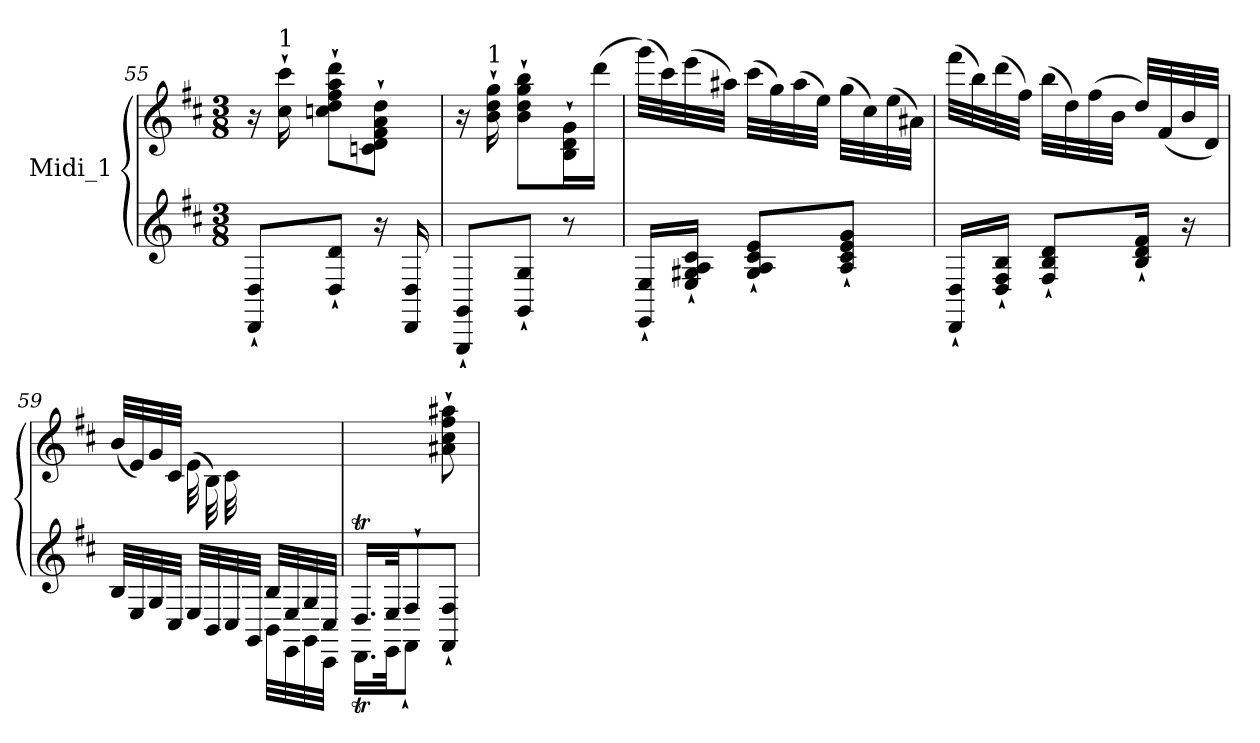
**kern	**kern
*part1	*part1
*staff2	*staff1
*I"Midi_1	*
!!LO:LB:g=z
*clefG2	*clefG2
*k[f#c#]	*k[f#c#]
*D:	*D:
*M3/8	*M3/8
=55	=55
8DD/` 8D/`L	16r
!	!LO:TX:a:t=1
.	16cc#\` 16ccc#\`
8D/` 8d/`J	8ccn\` 8dd\` 8ff#\` 8aa\` 8ddd\`L
16r	8cn\` 8d\` 8f#\` 8a\` 8dd\`J
16DD/ 16D/	.
=56	=56
8GGG/` 8GG/`L	16r
!	!LO:TX:a:t=1
.	16b\` 16dd\` 16gg\`
8GG/` 8G/`J	8b\` 8dd\` 8gg\` 8bb\`L
8r	16B\` 16d\` 16g\`L
.	(>16ddd\JJ
=57	=57
16EE/` 16E/`LL	(>32ggg\LLL)
.	32ccc#\)
16E/` 16G#X/` 16A/` 16c#/`JJ	(>32eee\
.	32aa#X\JJJ)
8G#/` 8A/` 8c#/` 8e/`L	(>32ccc#\LLL
.	32gg\)
.	(>32aa#\
.	32ee\JJJ)
8A/` 8c#/` 8e/` 8g/`J	(>32gg\LLL
.	32cc#\)
.	(>32ee\
.	32a#X\JJJ)
=58	=58
16DD/` 16D/`LL	(>32fff#\LLL
.	32bb\)
16D/` 16F#/` 16B/`JJ	(>32ddd\
.	32ff#\JJJ)
8F#/` 8B/` 8d/`L	(>32bb\LLL
.	32dd\)
.	(>32ff#\
.	32b\JJJ
16B/` 16d/` 16f#/`Jk	32dd/LLL)
.	(<32f#/
16r	32b/
.	32d/JJJ)
!!LO:PB:g=z
=59	=59
*^	*
*	*^	*
8..ryy	32B/LLL	4ryy	(<32b/LLL
.	32E/	.	32e/)
.	32G/	.	32g/
.	32C#/JJJ	.	32c#/JJJ
.	32E/LLL	.	(<32e\LLL
.	32BB/	.	32B\)
.	32C#/	.	32c#\
32G/JJJ	32GG/JJJ	.	32ryy
8ryy	32B/LLL	32BB\LLL	8ryy
.	32E/	32EE\	.
.	32G/	32GG\	.
.	32C#/JJJ	32CC#\JJJ	.
*	*v	*v	*
=60	=60	=60
16.DT/LL	16.DDT\LL	4ryy
32E/JK	32EE\JK	.
8F#`/	8FF#`\J	.
8FF#/` 8F#/`J	8ryy	8a#X\` 8cc#\` 8ff#\` 8aa#X\`
*v	*v	*
=	=
*-	*-
